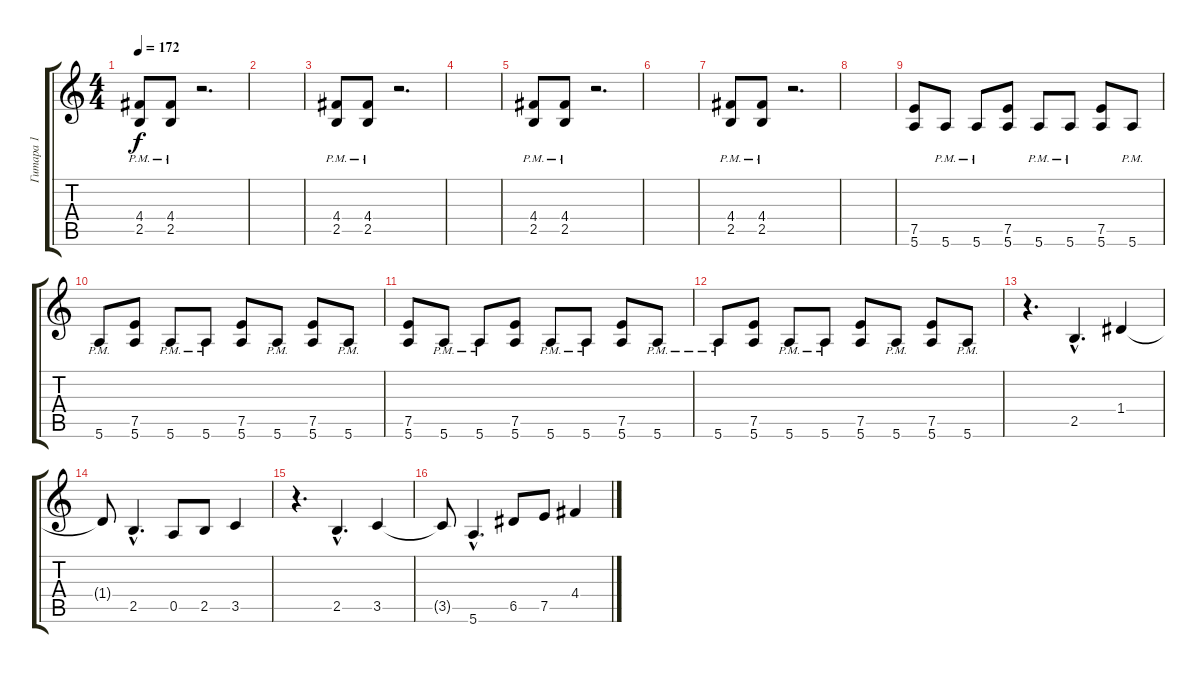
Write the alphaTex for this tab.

\track ("Гитара 1" "Гитара 1") {instrument distortionguitar}
\staff {score tabs}
\tuning (E4 B3 G3 D3 A2 E2) {hide}
\ts (4 4)
\tempo 172
\clef g2
\ks c
(4.4{pm} 2.5{pm}).8{dy f} (4.4{pm} 2.5{pm}).8 r.2{d} |
|
(4.4{pm} 2.5{pm}).8 (4.4{pm} 2.5{pm}).8 r.2{d} |
|
(4.4{pm} 2.5{pm}).8 (4.4{pm} 2.5{pm}).8 r.2{d} |
|
(4.4{pm} 2.5{pm}).8 (4.4{pm} 2.5{pm}).8 r.2{d} |
|
\section ("" "")
(7.5 5.6).8{volume 10} 5.6{pm}.8 5.6{pm}.8 (7.5 5.6).8 5.6{pm}.8 5.6{pm}.8 (7.5 5.6).8 5.6{pm}.8 |
5.6{pm}.8 (7.5 5.6).8 5.6{pm}.8 5.6{pm}.8 (7.5 5.6).8 5.6{pm}.8 (7.5 5.6).8 5.6{pm}.8 |
(7.5 5.6).8 5.6{pm}.8 5.6{pm}.8 (7.5 5.6).8 5.6{pm}.8 5.6{pm}.8 (7.5 5.6).8 5.6{pm}.8 |
5.6{pm}.8 (7.5 5.6).8 5.6{pm}.8 5.6{pm}.8 (7.5 5.6).8 5.6{pm}.8 (7.5 5.6).8 5.6{pm}.8 |
r.4{d volume 12 balance 4} 2.5{hac}.4{d} 1.4.4 |
1.4{t}.8 2.5{hac}.4{d} 0.5.8 2.5.8 3.5.4 |
r.4{d} 2.5{hac}.4{d} 3.5.4 |
3.5{t}.8 5.6{hac}.4{d} 6.5.8 7.5.8 4.4.4
